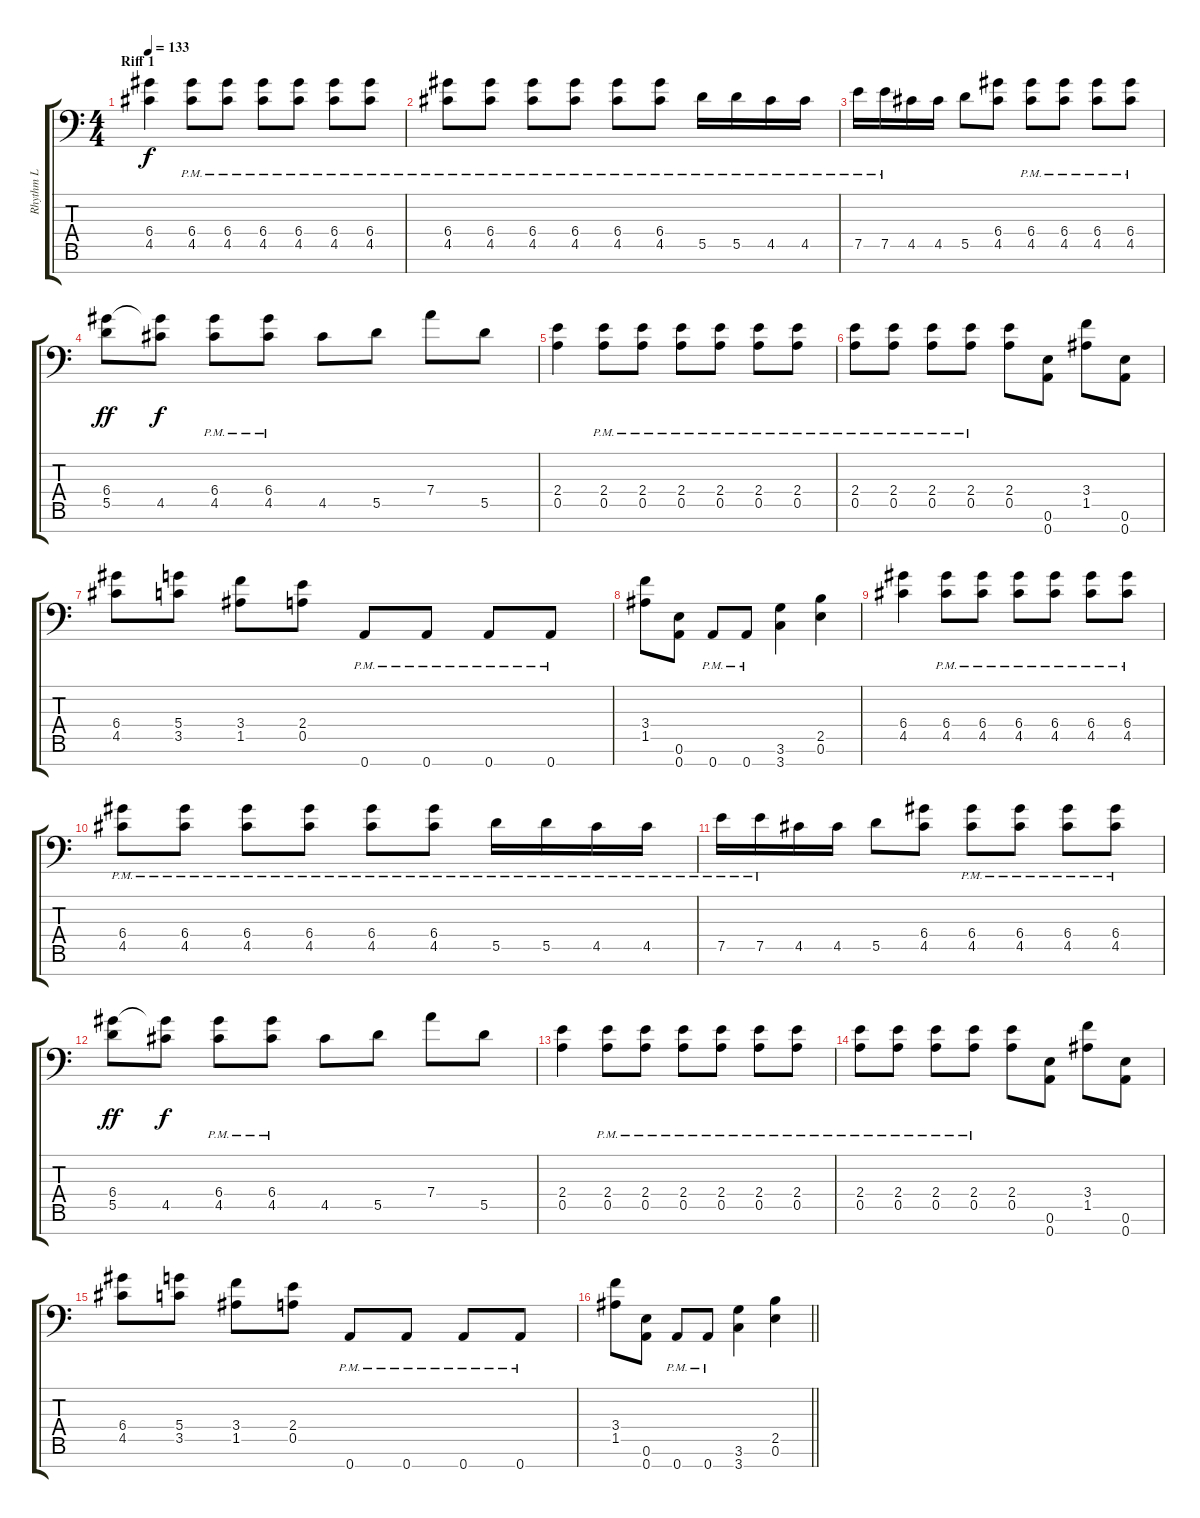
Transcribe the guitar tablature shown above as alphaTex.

\track ("Rhythm L" "Rhythm L") {instrument distortionguitar}
\staff {score tabs}
\tuning (E4 B3 G3 D3 A2 E2 A1) {hide}
\ts (4 4)
\section ("" "Riff 1")
\tempo 133
\clef f4
\ks c
(6.4 4.5).4{dy f} (6.4{pm} 4.5{pm}).8 (6.4{pm} 4.5{pm}).8 (6.4{pm} 4.5{pm}).8 (6.4{pm} 4.5{pm}).8 (6.4{pm} 4.5{pm}).8 (6.4{pm} 4.5{pm}).8 |
(6.4{pm} 4.5{pm}).8 (6.4{pm} 4.5{pm}).8 (6.4{pm} 4.5{pm}).8 (6.4{pm} 4.5{pm}).8 (6.4{pm} 4.5{pm}).8 (6.4{pm} 4.5{pm}).8 5.5{pm}.16 5.5{pm}.16 4.5{pm}.16 4.5{pm}.16 |
7.5{pm}.16 7.5{pm}.16 4.5.16 4.5.16 5.5.8 (6.4 4.5).8 (6.4{pm} 4.5{pm}).8 (6.4{pm} 4.5{pm}).8 (6.4{pm} 4.5{pm}).8 (6.4{pm} 4.5{pm}).8 |
(6.4 5.5).8{dy ff} (6.4{t} 4.5).8{dy f} (6.4{pm} 4.5{pm}).8 (6.4{pm} 4.5{pm}).8 4.5.8 5.5.8 7.4.8 5.5.8 |
(2.4 0.5).4 (2.4{pm} 0.5{pm}).8 (2.4{pm} 0.5{pm}).8 (2.4{pm} 0.5{pm}).8 (2.4{pm} 0.5{pm}).8 (2.4{pm} 0.5{pm}).8 (2.4{pm} 0.5{pm}).8 |
(2.4{pm} 0.5{pm}).8 (2.4{pm} 0.5{pm}).8 (2.4{pm} 0.5{pm}).8 (2.4{pm} 0.5{pm}).8 (2.4 0.5).8 (0.6 0.7).8 (3.4 1.5).8 (0.6 0.7).8 |
(6.4 4.5).8 (5.4 3.5).8 (3.4 1.5).8 (2.4 0.5).8 0.7{pm}.8 0.7{pm}.8 0.7{pm}.8 0.7{pm}.8 |
(3.4 1.5).8 (0.6 0.7).8 0.7{pm}.8 0.7{pm}.8 (3.6 3.7).4 (2.5 0.6).4 |
(6.4 4.5).4 (6.4{pm} 4.5{pm}).8 (6.4{pm} 4.5{pm}).8 (6.4{pm} 4.5{pm}).8 (6.4{pm} 4.5{pm}).8 (6.4{pm} 4.5{pm}).8 (6.4{pm} 4.5{pm}).8 |
(6.4{pm} 4.5{pm}).8 (6.4{pm} 4.5{pm}).8 (6.4{pm} 4.5{pm}).8 (6.4{pm} 4.5{pm}).8 (6.4{pm} 4.5{pm}).8 (6.4{pm} 4.5{pm}).8 5.5{pm}.16 5.5{pm}.16 4.5{pm}.16 4.5{pm}.16 |
7.5{pm}.16 7.5{pm}.16 4.5.16 4.5.16 5.5.8 (6.4 4.5).8 (6.4{pm} 4.5{pm}).8 (6.4{pm} 4.5{pm}).8 (6.4{pm} 4.5{pm}).8 (6.4{pm} 4.5{pm}).8 |
(6.4 5.5).8{dy ff} (6.4{t} 4.5).8{dy f} (6.4{pm} 4.5{pm}).8 (6.4{pm} 4.5{pm}).8 4.5.8 5.5.8 7.4.8 5.5.8 |
(2.4 0.5).4 (2.4{pm} 0.5{pm}).8 (2.4{pm} 0.5{pm}).8 (2.4{pm} 0.5{pm}).8 (2.4{pm} 0.5{pm}).8 (2.4{pm} 0.5{pm}).8 (2.4{pm} 0.5{pm}).8 |
(2.4{pm} 0.5{pm}).8 (2.4{pm} 0.5{pm}).8 (2.4{pm} 0.5{pm}).8 (2.4{pm} 0.5{pm}).8 (2.4 0.5).8 (0.6 0.7).8 (3.4 1.5).8 (0.6 0.7).8 |
(6.4 4.5).8 (5.4 3.5).8 (3.4 1.5).8 (2.4 0.5).8 0.7{pm}.8 0.7{pm}.8 0.7{pm}.8 0.7{pm}.8 |
\barLineRight lightlight
(3.4 1.5).8 (0.6 0.7).8 0.7{pm}.8 0.7{pm}.8 (3.6 3.7).4 (2.5 0.6).4
